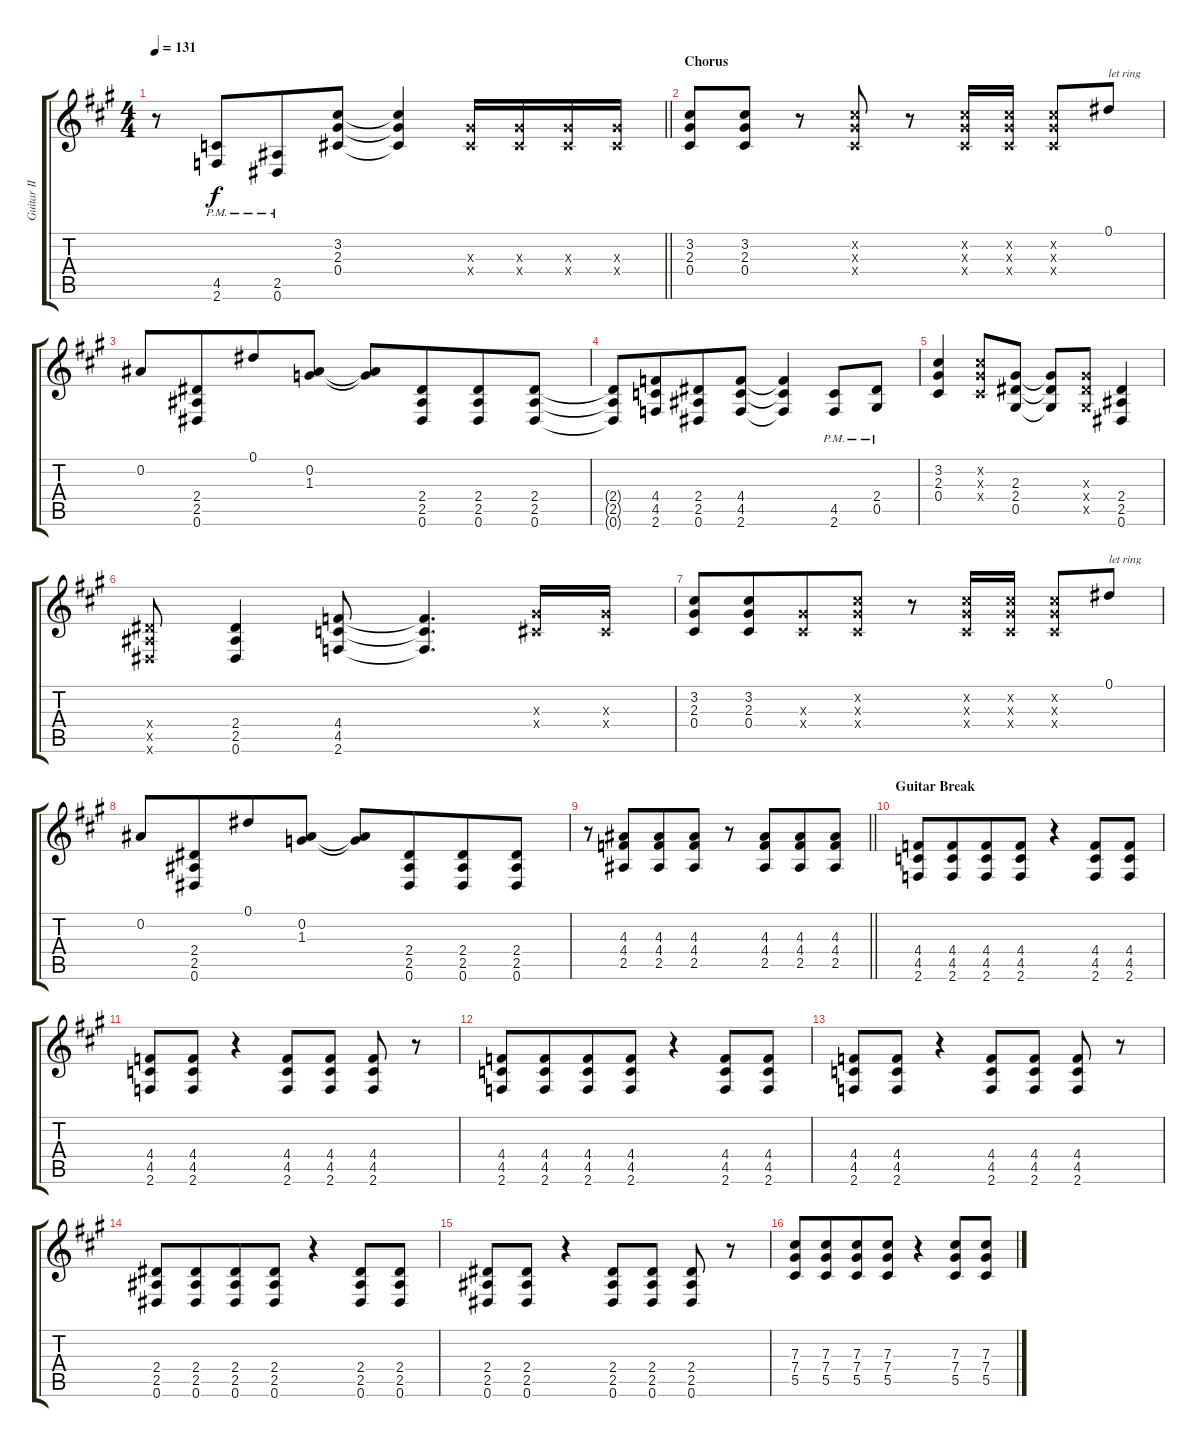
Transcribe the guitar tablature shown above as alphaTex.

\track ("Guitar II (rhythm)" "Guitar II ") {instrument distortionguitar}
\staff {score tabs}
\tuning (Eb4 Bb3 Gb3 Db3 Ab2 Eb2) {hide}
\ts (4 4)
\tempo 131
\clef g2
\barLineRight lightlight
\ks f#minor
r.8{dy f} (4.5{pm} 2.6{pm}).8{beam merge} (2.5{pm} 0.6{pm}).8 (3.2 2.3 0.4).8 (3.2{t} 2.3{t} 0.4{t}).4 (2.3{x} 0.4{x}).16 (2.3{x} 0.4{x}).16 (2.3{x} 0.4{x}).16 (2.3{x} 0.4{x}).16 |
\section ("" "Chorus")
(3.2 2.3 0.4).8 (3.2 2.3 0.4).8 r.8 (3.2{x} 2.3{x} 0.4{x}).8 r.8 (3.2{x} 2.3{x} 0.4{x}).16 (3.2{x} 2.3{x} 0.4{x}).16 (3.2{x} 2.3{x} 0.4{x}).8 0.1.8{txt "let ring"} |
0.2.8 (2.4 2.5 0.6).8{beam merge} 0.1.8 (0.2 1.3).8 (0.2{t} 1.3{t}).8 (2.4 2.5 0.6).8{beam merge} (2.4 2.5 0.6).8 (2.4 2.5 0.6).8 |
(2.4{t} 2.5{t} 0.6{t}).8 (4.4 4.5 2.6).8{beam merge} (2.4 2.5 0.6).8 (4.4 4.5 2.6).8 (4.4{t} 4.5{t} 2.6{t}).4 (4.5{pm} 2.6{pm}).8 (2.4{pm} 0.5{pm}).8 |
(3.2 2.3 0.4).4 (3.2{x} 2.3{x} 0.4{x}).8 (2.3 2.4 0.5).8 (2.3{t} 2.4{t} 0.5{t}).8 (2.3{x} 2.4{x} 0.5{x}).8 (2.4 2.5 0.6).4 |
(2.4{x} 2.5{x} 0.6{x}).8 (2.4 2.5 0.6).4 (4.4 4.5 2.6).8 (4.4{t} 4.5{t} 2.6{t}).4{d} (2.3{x} 0.4{x}).16 (2.3{x} 0.4{x}).16 |
(3.2 2.3 0.4).8 (3.2 2.3 0.4).8{beam merge} (2.3{x} 0.4{x}).8 (3.2{x} 2.3{x} 0.4{x}).8 r.8 (3.2{x} 2.3{x} 0.4{x}).16 (3.2{x} 2.3{x} 0.4{x}).16 (3.2{x} 2.3{x} 0.4{x}).8 0.1.8{txt "let ring"} |
0.2.8 (2.4 2.5 0.6).8{beam merge} 0.1.8 (0.2 1.3).8 (0.2{t} 1.3{t}).8 (2.4 2.5 0.6).8{beam merge} (2.4 2.5 0.6).8 (2.4 2.5 0.6).8 |
\barLineRight lightlight
r.8 (4.3 4.4 2.5).8{beam merge} (4.3 4.4 2.5).8 (4.3 4.4 2.5).8 r.8 (4.3 4.4 2.5).8{beam merge} (4.3 4.4 2.5).8 (4.3 4.4 2.5).8 |
\section ("" "Guitar Break")
(4.4 4.5 2.6).8 (4.4 4.5 2.6).8{beam merge} (4.4 4.5 2.6).8 (4.4 4.5 2.6).8 r.4 (4.4 4.5 2.6).8 (4.4 4.5 2.6).8 |
(4.4 4.5 2.6).8 (4.4 4.5 2.6).8 r.4 (4.4 4.5 2.6).8 (4.4 4.5 2.6).8 (4.4 4.5 2.6).8 r.8 |
(4.4 4.5 2.6).8 (4.4 4.5 2.6).8{beam merge} (4.4 4.5 2.6).8 (4.4 4.5 2.6).8 r.4 (4.4 4.5 2.6).8 (4.4 4.5 2.6).8 |
(4.4 4.5 2.6).8 (4.4 4.5 2.6).8 r.4 (4.4 4.5 2.6).8 (4.4 4.5 2.6).8 (4.4 4.5 2.6).8 r.8 |
(2.4 2.5 0.6).8 (2.4 2.5 0.6).8{beam merge} (2.4 2.5 0.6).8 (2.4 2.5 0.6).8 r.4 (2.4 2.5 0.6).8 (2.4 2.5 0.6).8 |
(2.4 2.5 0.6).8 (2.4 2.5 0.6).8 r.4 (2.4 2.5 0.6).8 (2.4 2.5 0.6).8 (2.4 2.5 0.6).8 r.8 |
(7.3 7.4 5.5).8 (7.3 7.4 5.5).8{beam merge} (7.3 7.4 5.5).8 (7.3 7.4 5.5).8 r.4 (7.3 7.4 5.5).8 (7.3 7.4 5.5).8
